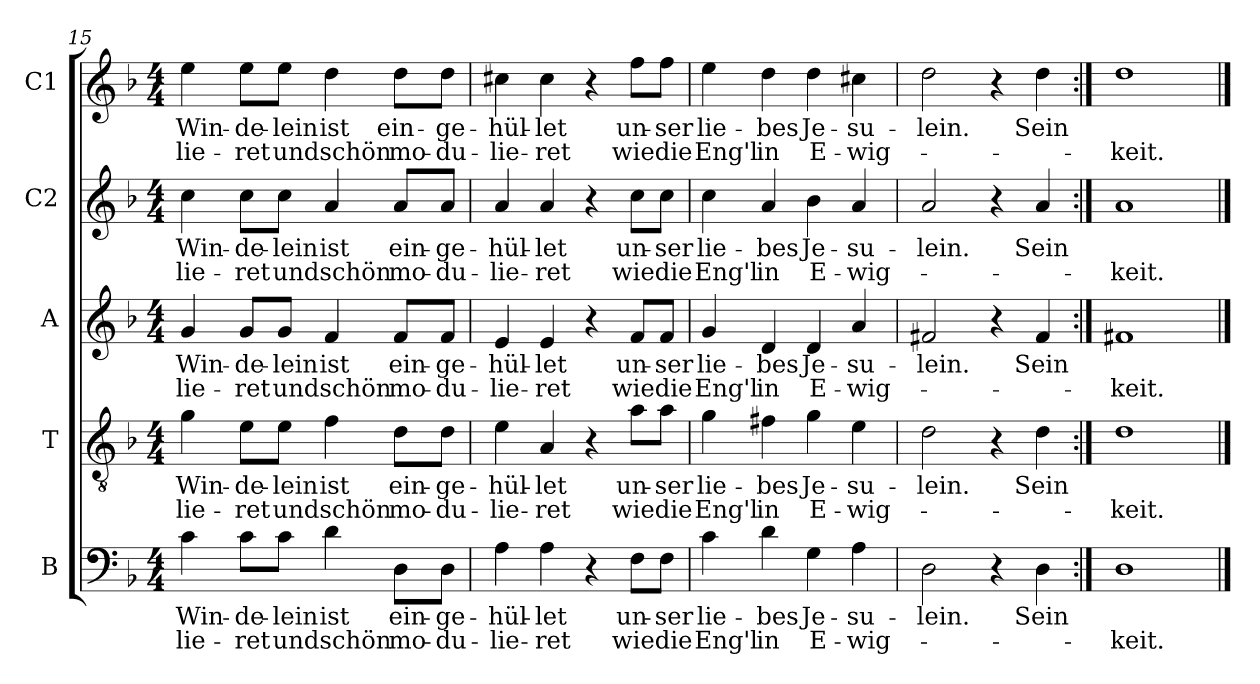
**kern	**text	**text	**kern	**text	**text	**kern	**text	**text	**kern	**text	**text	**kern	**text	**text
*part5	*part5	*part5	*part4	*part4	*part4	*part3	*part3	*part3	*part2	*part2	*part2	*part1	*part1	*part1
*staff5	*staff5	*staff5	*staff4	*staff4	*staff4	*staff3	*staff3	*staff3	*staff2	*staff2	*staff2	*staff1	*staff1	*staff1
*I"B	*	*	*I"T	*	*	*I"A	*	*	*I"C2	*	*	*I"C1	*	*
*clefF4	*	*	*clefGv2	*	*	*clefG2	*	*	*clefG2	*	*	*clefG2	*	*
*k[b-]	*	*	*k[b-]	*	*	*k[b-]	*	*	*k[b-]	*	*	*k[b-]	*	*
*F:	*	*	*F:	*	*	*F:	*	*	*F:	*	*	*F:	*	*
*M4/4	*	*	*M4/4	*	*	*M4/4	*	*	*M4/4	*	*	*M4/4	*	*
=15	=15	=15	=15	=15	=15	=15	=15	=15	=15	=15	=15	=15	=15	=15
!	!LO:LY:b	!LO:LY:b	!	!LO:LY:b	!LO:LY:b	!	!LO:LY:b	!LO:LY:b	!	!LO:LY:b	!LO:LY:b	!	!LO:LY:b	!LO:LY:b
4c	-Win-	-lie-	4g	-Win-	-lie-	4g	-Win-	-lie-	4cc	-Win-	-lie-	4ee	-Win-	-lie-
!	!LO:LY:b	!LO:LY:b	!	!LO:LY:b	!LO:LY:b	!	!LO:LY:b	!LO:LY:b	!	!LO:LY:b	!LO:LY:b	!	!LO:LY:b	!LO:LY:b
8c\L	-de-	-ret	8e\L	-de-	-ret	8g/L	-de-	-ret	8cc\L	-de-	-ret	8ee\L	-de-	-ret
!	!LO:LY:b	!LO:LY:b	!	!LO:LY:b	!LO:LY:b	!	!LO:LY:b	!LO:LY:b	!	!LO:LY:b	!LO:LY:b	!	!LO:LY:b	!LO:LY:b
8c\J	lein	und	8e\J	lein	und	8g/J	lein	und	8cc\J	lein	und	8ee\J	lein	und
!	!LO:LY:b	!LO:LY:b	!	!LO:LY:b	!LO:LY:b	!	!LO:LY:b	!LO:LY:b	!	!LO:LY:b	!LO:LY:b	!	!LO:LY:b	!LO:LY:b
4d	ist	schön	4f	ist	schön	4f	ist	schön	4a	ist	schön	4dd	ist	schön
!	!LO:LY:b	!LO:LY:b	!	!LO:LY:b	!LO:LY:b	!	!LO:LY:b	!LO:LY:b	!	!LO:LY:b	!LO:LY:b	!	!LO:LY:b	!LO:LY:b
8D\L	ein-	-mo-	8d\L	ein-	-mo-	8f/L	ein-	-mo-	8a/L	ein-	-mo-	8dd\L	ein-	-mo-
!	!LO:LY:b	!LO:LY:b	!	!LO:LY:b	!LO:LY:b	!	!LO:LY:b	!LO:LY:b	!	!LO:LY:b	!LO:LY:b	!	!LO:LY:b	!LO:LY:b
8D\J	-ge-	-du-	8d\J	-ge-	-du-	8f/J	-ge-	-du-	8a/J	-ge-	-du-	8dd\J	-ge-	-du-
=16	=16	=16	=16	=16	=16	=16	=16	=16	=16	=16	=16	=16	=16	=16
!	!LO:LY:b	!LO:LY:b	!	!LO:LY:b	!LO:LY:b	!	!LO:LY:b	!LO:LY:b	!	!LO:LY:b	!LO:LY:b	!	!LO:LY:b	!LO:LY:b
4A	-hül-	-lie-	4e	-hül-	-lie-	4e	-hül-	-lie-	4a	-hül-	-lie-	4cc#X	-hül-	-lie-
!	!LO:LY:b	!LO:LY:b	!	!LO:LY:b	!LO:LY:b	!	!LO:LY:b	!LO:LY:b	!	!LO:LY:b	!LO:LY:b	!	!LO:LY:b	!LO:LY:b
4A	-let	ret	4A	-let	ret	4e	-let	ret	4a	-let	ret	4cc#	-let	ret
4r	.	.	4r	.	.	4r	.	.	4r	.	.	4r	.	.
!	!LO:LY:b	!LO:LY:b	!	!LO:LY:b	!LO:LY:b	!	!LO:LY:b	!LO:LY:b	!	!LO:LY:b	!LO:LY:b	!	!LO:LY:b	!LO:LY:b
8F\L	un-	-wie	8a\L	un-	-wie	8f/L	un-	-wie	8cc\L	un-	-wie	8ff\L	un-	-wie
!	!LO:LY:b	!LO:LY:b	!	!LO:LY:b	!LO:LY:b	!	!LO:LY:b	!LO:LY:b	!	!LO:LY:b	!LO:LY:b	!	!LO:LY:b	!LO:LY:b
8F\J	ser	die	8a\J	ser	die	8f/J	ser	die	8cc\J	ser	die	8ff\J	ser	die
=17	=17	=17	=17	=17	=17	=17	=17	=17	=17	=17	=17	=17	=17	=17
!	!LO:LY:b	!LO:LY:b	!	!LO:LY:b	!LO:LY:b	!	!LO:LY:b	!LO:LY:b	!	!LO:LY:b	!LO:LY:b	!	!LO:LY:b	!LO:LY:b
4c	lie-	-Eng'l	4g	lie-	-Eng'l	4g	lie-	-Eng'l	4cc	lie-	-Eng'l	4ee	lie-	-Eng'l
!	!LO:LY:b	!LO:LY:b	!	!LO:LY:b	!LO:LY:b	!	!LO:LY:b	!LO:LY:b	!	!LO:LY:b	!LO:LY:b	!	!LO:LY:b	!LO:LY:b
4d	bes	in	4f#X	bes	in	4d	bes	in	4a	bes	in	4dd	bes	in
!	!LO:LY:b	!LO:LY:b	!	!LO:LY:b	!LO:LY:b	!	!LO:LY:b	!LO:LY:b	!	!LO:LY:b	!LO:LY:b	!	!LO:LY:b	!LO:LY:b
4G	Je-	-E-	4g	Je-	-E-	4d	Je-	-E-	4b-	Je-	-E-	4dd	Je-	-E-
!	!LO:LY:b	!LO:LY:b	!	!LO:LY:b	!LO:LY:b	!	!LO:LY:b	!LO:LY:b	!	!LO:LY:b	!LO:LY:b	!	!LO:LY:b	!LO:LY:b
4A	-su-	-wig-	4e	-su-	-wig-	4a	-su-	-wig-	4a	-su-	-wig-	4cc#X	-su-	-wig-
=18	=18	=18	=18	=18	=18	=18	=18	=18	=18	=18	=18	=18	=18	=18
!	!LO:LY:b	!	!	!LO:LY:b	!	!	!LO:LY:b	!	!	!LO:LY:b	!	!	!LO:LY:b	!
2D	lein.	.	2d	lein.	.	2f#X	lein.	.	2a	lein.	.	2dd	lein.	.
4r	.	.	4r	.	.	4r	.	.	4r	.	.	4r	.	.
!	!LO:LY:b	!	!	!LO:LY:b	!	!	!LO:LY:b	!	!	!LO:LY:b	!	!	!LO:LY:b	!
4D	Sein	.	4d	Sein	.	4f#	Sein	.	4a	Sein	.	4dd	Sein	.
=19:|!	=19:|!	=19:|!	=19:|!	=19:|!	=19:|!	=19:|!	=19:|!	=19:|!	=19:|!	=19:|!	=19:|!	=19:|!	=19:|!	=19:|!
!	!	!LO:LY:b	!	!	!LO:LY:b	!	!	!LO:LY:b	!	!	!LO:LY:b	!	!	!LO:LY:b
1D	.	keit.	1d	.	keit.	1f#X	.	keit.	1a	.	keit.	1dd	.	keit.
==	==	==	==	==	==	==	==	==	==	==	==	==	==	==
*-	*-	*-	*-	*-	*-	*-	*-	*-	*-	*-	*-	*-	*-	*-
